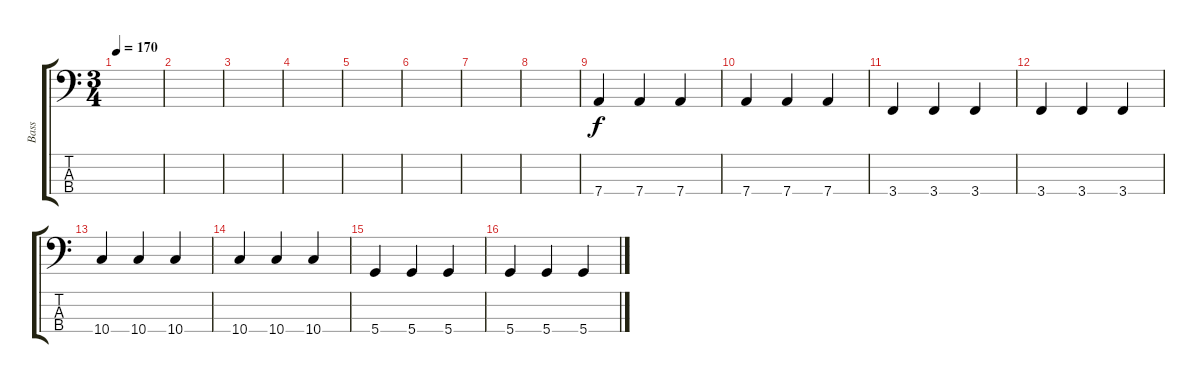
\track ("Bass" "Bass") {instrument electricbassfinger}
\staff {score tabs}
\tuning (G2 D2 A1 D1) {hide}
\ts (3 4)
\tempo 170
\clef f4
\ks c
|
|
|
|
|
|
|
|
7.4.4 7.4.4 7.4.4 |
7.4.4 7.4.4 7.4.4 |
3.4.4 3.4.4 3.4.4 |
3.4.4 3.4.4 3.4.4 |
10.4.4 10.4.4 10.4.4 |
10.4.4 10.4.4 10.4.4 |
5.4.4 5.4.4 5.4.4 |
5.4.4 5.4.4 5.4.4
